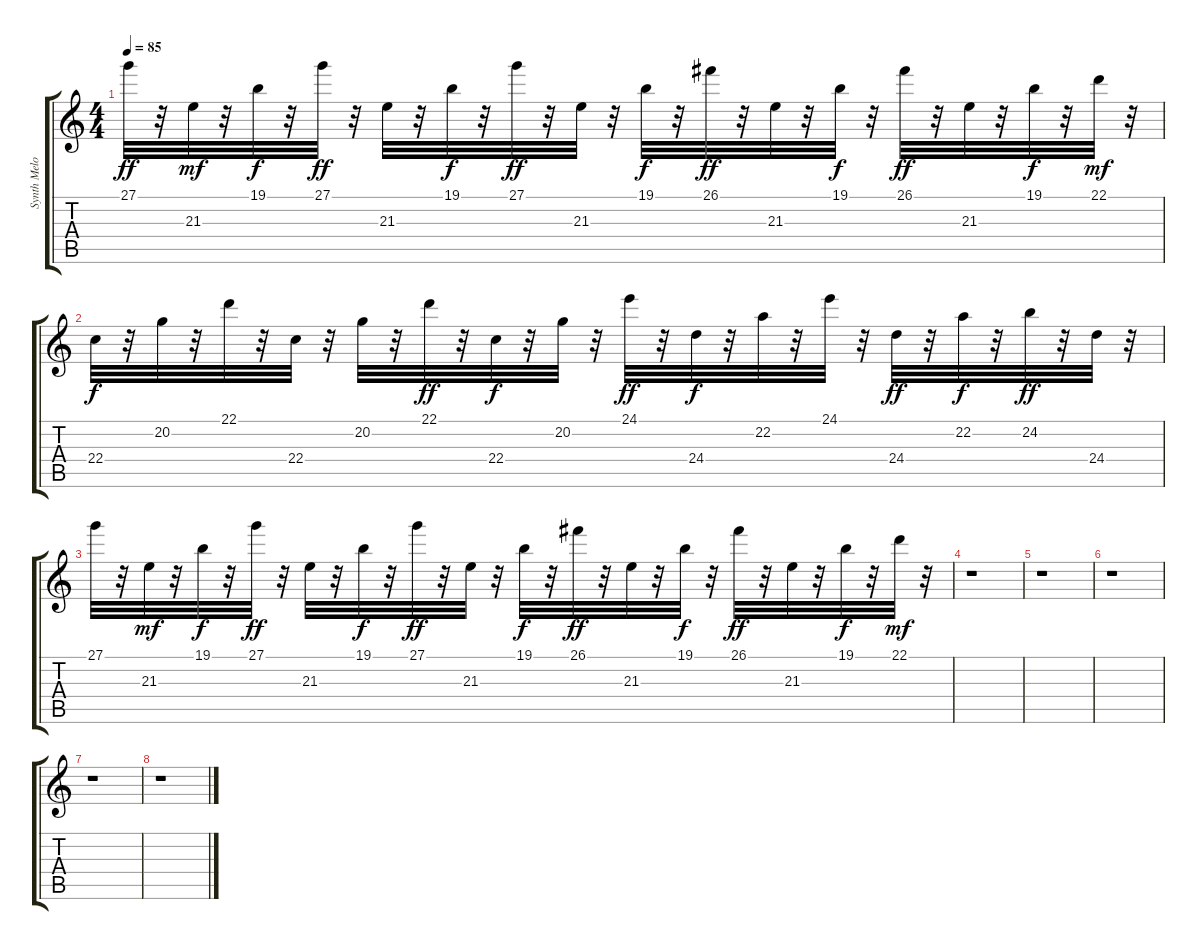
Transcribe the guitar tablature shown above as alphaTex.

\track ("Synth Melody" "Synth Melo") {instrument electricgrandpiano}
\staff {score tabs}
\tuning (E4 B3 G3 D3 A2 E2) {hide}
\ts (4 4)
\tempo 85
\clef g2
\ks c
27.1.32{dy ff} r.32 21.3.32{dy mf} r.32 19.1.32{dy f} r.32 27.1.32{dy ff} r.32 21.3.32 r.32 19.1.32{dy f} r.32 27.1.32{dy ff} r.32 21.3.32 r.32 19.1.32{dy f} r.32 26.1.32{dy ff} r.32 21.3.32 r.32 19.1.32{dy f} r.32 26.1.32{dy ff} r.32 21.3.32 r.32 19.1.32{dy f} r.32 22.1.32{dy mf} r.32 |
22.4.32{dy f} r.32 20.2.32 r.32 22.1.32 r.32 22.4.32 r.32 20.2.32 r.32 22.1.32{dy ff} r.32 22.4.32{dy f} r.32 20.2.32 r.32 24.1.32{dy ff} r.32 24.4.32{dy f} r.32 22.2.32 r.32 24.1.32 r.32 24.4.32{dy ff} r.32 22.2.32{dy f} r.32 24.2.32{dy ff} r.32 24.4.32 r.32 |
27.1.32 r.32 21.3.32{dy mf} r.32 19.1.32{dy f} r.32 27.1.32{dy ff} r.32 21.3.32 r.32 19.1.32{dy f} r.32 27.1.32{dy ff} r.32 21.3.32 r.32 19.1.32{dy f} r.32 26.1.32{dy ff} r.32 21.3.32 r.32 19.1.32{dy f} r.32 26.1.32{dy ff} r.32 21.3.32 r.32 19.1.32{dy f} r.32 22.1.32{dy mf} r.32 |
r.1 |
r.1 |
r.1 |
r.1 |
r.1
